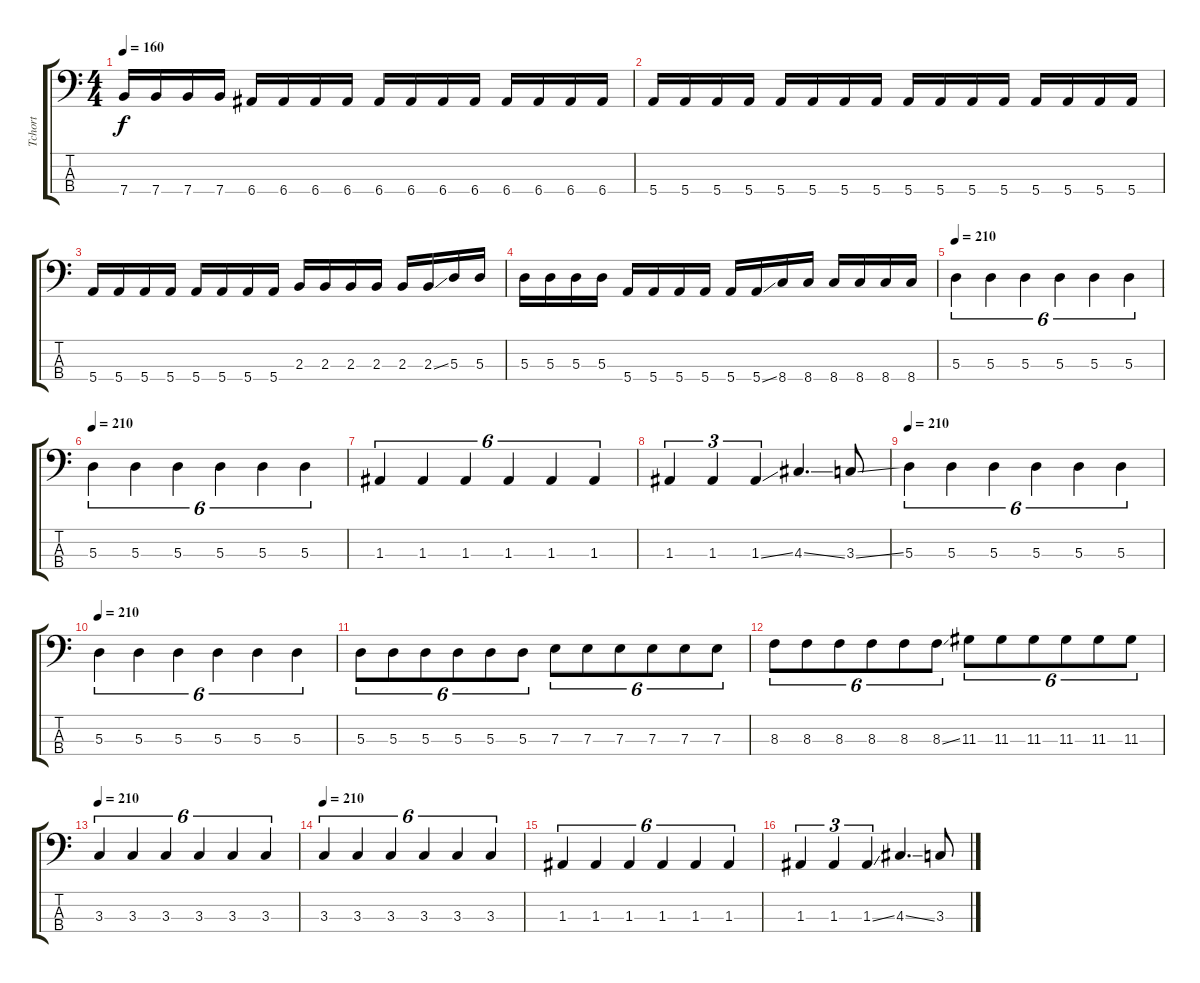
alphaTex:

\track ("Tchort" "Tchort") {instrument electricbasspick}
\staff {score tabs}
\tuning (G2 D2 A1 E1) {hide}
\ts (4 4)
\tempo 160
\clef f4
\ks c
7.4.16{dy f} 7.4.16 7.4.16 7.4.16 6.4.16 6.4.16 6.4.16 6.4.16 6.4.16 6.4.16 6.4.16 6.4.16 6.4.16 6.4.16 6.4.16 6.4.16 |
5.4.16 5.4.16 5.4.16 5.4.16 5.4.16 5.4.16 5.4.16 5.4.16 5.4.16 5.4.16 5.4.16 5.4.16 5.4.16 5.4.16 5.4.16 5.4.16 |
5.4.16 5.4.16 5.4.16 5.4.16 5.4.16 5.4.16 5.4.16 5.4.16 2.3.16 2.3.16 2.3.16 2.3.16 2.3.16 2.3{ss}.16 5.3.16 5.3.16 |
5.3.16 5.3.16 5.3.16 5.3.16 5.4.16 5.4.16 5.4.16 5.4.16 5.4.16 5.4{ss}.16 8.4.16 8.4.16 8.4.16 8.4.16 8.4.16 8.4.16 |
\tempo 210
5.3.4{tu (6 4)} 5.3.4{tu (6 4)} 5.3.4{tu (6 4)} 5.3.4{tu (6 4)} 5.3.4{tu (6 4)} 5.3.4{tu (6 4)} |
\tempo 210
5.3.4{tu (6 4)} 5.3.4{tu (6 4)} 5.3.4{tu (6 4)} 5.3.4{tu (6 4)} 5.3.4{tu (6 4)} 5.3.4{tu (6 4)} |
1.3.4{tu (6 4)} 1.3.4{tu (6 4)} 1.3.4{tu (6 4)} 1.3.4{tu (6 4)} 1.3.4{tu (6 4)} 1.3.4{tu (6 4)} |
1.3.4{tu (3 2)} 1.3.4{tu (3 2)} 1.3{ss}.4{tu (3 2)} 4.3{ss}.4{d} 3.3{ss}.8 |
\tempo 210
5.3.4{tu (6 4)} 5.3.4{tu (6 4)} 5.3.4{tu (6 4)} 5.3.4{tu (6 4)} 5.3.4{tu (6 4)} 5.3.4{tu (6 4)} |
\tempo 210
5.3.4{tu (6 4)} 5.3.4{tu (6 4)} 5.3.4{tu (6 4)} 5.3.4{tu (6 4)} 5.3.4{tu (6 4)} 5.3.4{tu (6 4)} |
5.3.8{tu (6 4)} 5.3.8{tu (6 4)} 5.3.8{tu (6 4)} 5.3.8{tu (6 4)} 5.3.8{tu (6 4)} 5.3.8{tu (6 4)} 7.3.8{tu (6 4)} 7.3.8{tu (6 4)} 7.3.8{tu (6 4)} 7.3.8{tu (6 4)} 7.3.8{tu (6 4)} 7.3.8{tu (6 4)} |
8.3.8{tu (6 4)} 8.3.8{tu (6 4)} 8.3.8{tu (6 4)} 8.3.8{tu (6 4)} 8.3.8{tu (6 4)} 8.3{ss}.8{tu (6 4)} 11.3.8{tu (6 4)} 11.3.8{tu (6 4)} 11.3.8{tu (6 4)} 11.3.8{tu (6 4)} 11.3.8{tu (6 4)} 11.3.8{tu (6 4)} |
\tempo 210
3.3.4{tu (6 4)} 3.3.4{tu (6 4)} 3.3.4{tu (6 4)} 3.3.4{tu (6 4)} 3.3.4{tu (6 4)} 3.3.4{tu (6 4)} |
\tempo 210
3.3.4{tu (6 4)} 3.3.4{tu (6 4)} 3.3.4{tu (6 4)} 3.3.4{tu (6 4)} 3.3.4{tu (6 4)} 3.3.4{tu (6 4)} |
1.3.4{tu (6 4)} 1.3.4{tu (6 4)} 1.3.4{tu (6 4)} 1.3.4{tu (6 4)} 1.3.4{tu (6 4)} 1.3.4{tu (6 4)} |
1.3.4{tu (3 2)} 1.3.4{tu (3 2)} 1.3{ss}.4{tu (3 2)} 4.3{ss}.4{d} 3.3.8
